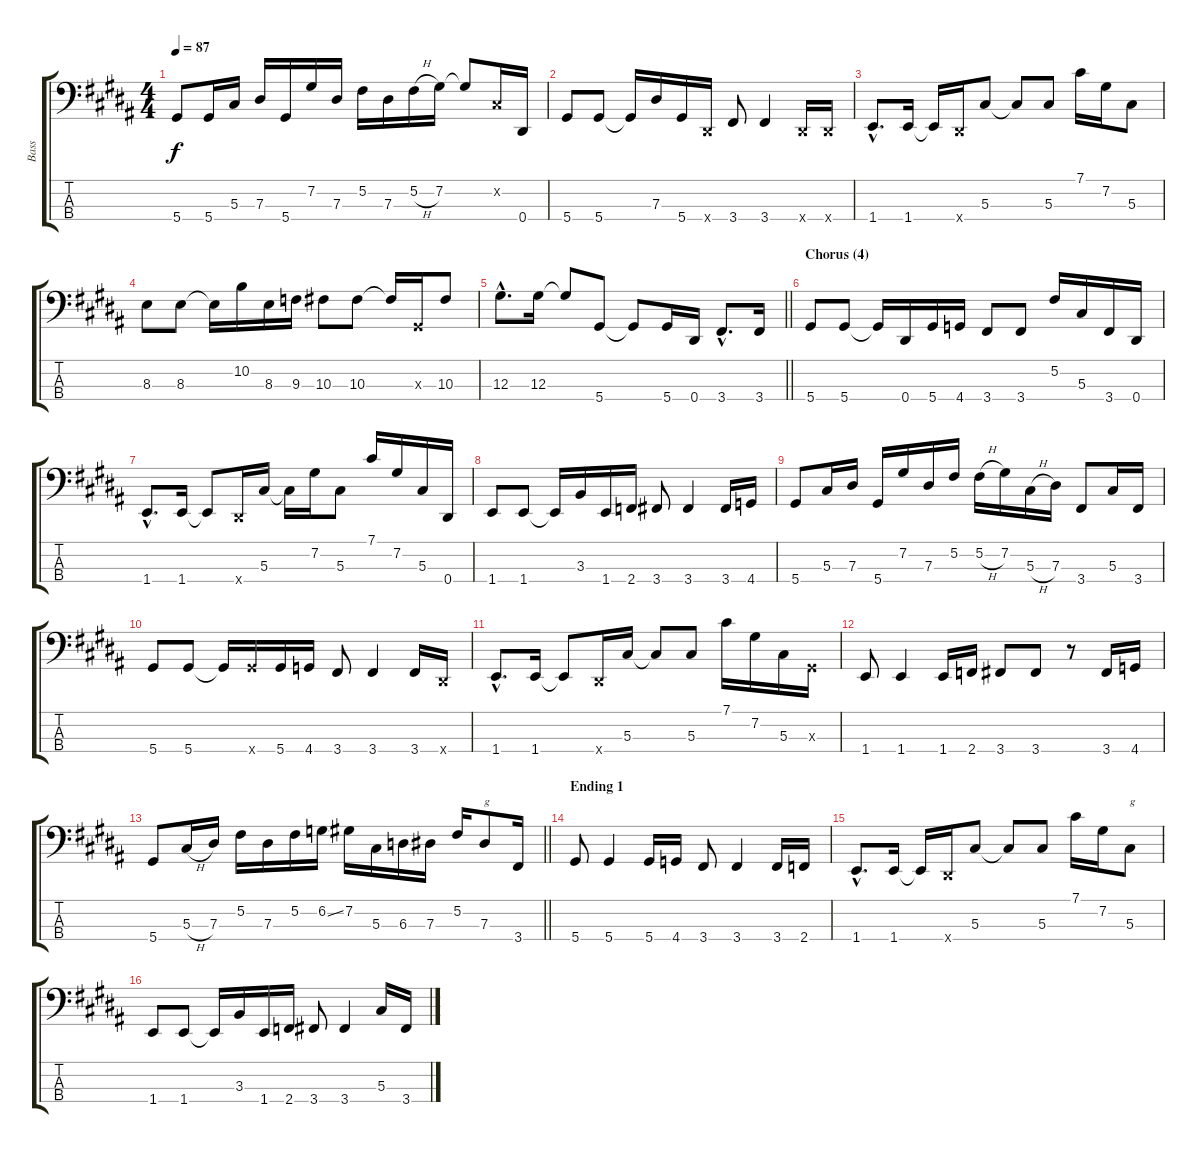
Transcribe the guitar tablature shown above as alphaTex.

\track ("Bass" "Bass") {instrument electricbassfinger}
\staff {score tabs}
\tuning (Gb2 Db2 Ab1 Eb1) {hide}
\ts (4 4)
\tempo 87
\clef f4
\ks b
5.4.8{dy f} 5.4.16 5.3.16 7.3.16 5.4.16 7.2.16 7.3.16 5.2.16 7.3.16 5.2{h}.16 7.2.16 7.2{t}.8 0.2{x}.16 0.4.16 |
5.4.8 5.4.8 5.4{t}.16 7.3.16 5.4.16 0.4{x}.16 3.4.8 3.4.4 0.4{x}.16 0.4{x}.16 |
1.4{hac}.8{d} 1.4.16 1.4{t}.16 0.4{x}.16 5.3.8 5.3{t}.8 5.3.8 7.1.16 7.2.16 5.3.8 |
8.3.8 8.3.8 8.3{t}.16 10.2.16 8.3.16 9.3.16 10.3.8 10.3.8 10.3{t}.16 0.3{x}.16 10.3.8 |
\barLineRight lightlight
12.3{hac}.8{d} 12.3.16 12.3{t}.8 5.4.8 5.4{t}.8 5.4.16 0.4.16 3.4{hac}.8{d} 3.4.16 |
\section ("" "Chorus (4)")
5.4.8 5.4.8 5.4{t}.16 0.4.16 5.4.16 4.4.16 3.4.8 3.4.8 5.2.16 5.3.16 3.4.16 0.4.16 |
1.4{hac}.8{d} 1.4.16 1.4{t}.8 0.4{x}.16 5.3.16 5.3{t}.16 7.2.16 5.3.8 7.1.16 7.2.16 5.3.16 0.4.16 |
1.4.8 1.4.8 1.4{t}.16 3.3.16 1.4.16 2.4.16 3.4.8 3.4.4 3.4.16 4.4.16 |
5.4.8 5.3.16 7.3.16 5.4.16 7.2.16 7.3.16 5.2.16 5.2{h}.16 7.2.16 5.3{h}.16 7.3.16 3.4.8 5.3.16 3.4.16 |
5.4.8 5.4.8 5.4{t}.16 5.4{x}.16 5.4.16 4.4.16 3.4.8 3.4.4 3.4.16 0.4{x}.16 |
1.4{hac}.8{d} 1.4.16 1.4{t}.8 0.4{x}.16 5.3.16 5.3{t}.8 5.3.8 7.1.16 7.2.16 5.3.16 0.3{x}.16 |
1.4.8 1.4.4 1.4.16 2.4.16 3.4.8 3.4.8 r.8 3.4.16 4.4.16 |
\barLineRight lightlight
5.4.8 5.3{h}.16 7.3.16 5.2.16 7.3.16 5.2.16 6.2{ss}.16 7.2.16 5.3.16 6.3.16 7.3.16 5.2.16 7.3.8{txt "g"} 3.4.16 |
\section ("" "Ending 1")
5.4.8 5.4.4 5.4.16 4.4.16 3.4.8 3.4.4 3.4.16 2.4.16 |
1.4{hac}.8{d} 1.4.16 1.4{t}.16 0.4{x}.16 5.3.8 5.3{t}.8 5.3.8 7.1.16 7.2.16 5.3.8{txt "g"} |
1.4.8 1.4.8 1.4{t}.16 3.3.16 1.4.16 2.4.16 3.4.8 3.4.4 5.3.16 3.4.16
